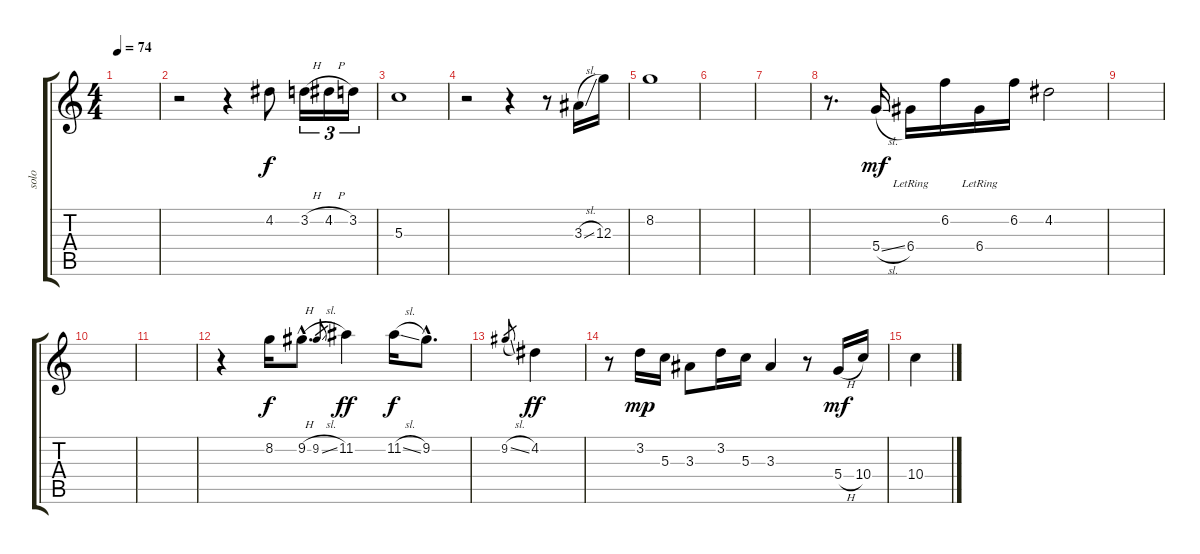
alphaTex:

\track ("solo" "solo") {instrument acousticguitarnylon}
\staff {score tabs}
\tuning (E4 B3 G3 D3 A2 E2) {hide}
\ts (4 4)
\tempo 74
\clef g2
\ks c
|
r.2 r.4 4.2.8{dy f} 3.2{h}.16{tu (3 2)} 4.2{h}.16{tu (3 2)} 3.2.16{tu (3 2)} |
5.3.1 |
r.2 r.4 r.8 3.3{sl}.16 12.3.16 |
8.2.1 |
|
|
r.8{d} 5.4{sl}.16{dy mf} 6.4{lr}.16 6.2.16 6.4{lr}.16 6.2.16 4.2.2 |
|
|
|
r.4 8.2.16{dy f} 9.2{h hac}.8{d} 9.2{sl}.8{gr} 11.2.4{dy ff} 11.2{sl}.16{dy f} 9.2{hac}.8{d} |
9.2{sl}.8{gr} 4.2.4{dy ff} |
r.8 3.2.16{dy mp} 5.3.16 3.3.8 3.2.16 5.3.16 3.3.4 r.8 5.4{h}.16{dy mf} 10.4.16 |
10.4.4
